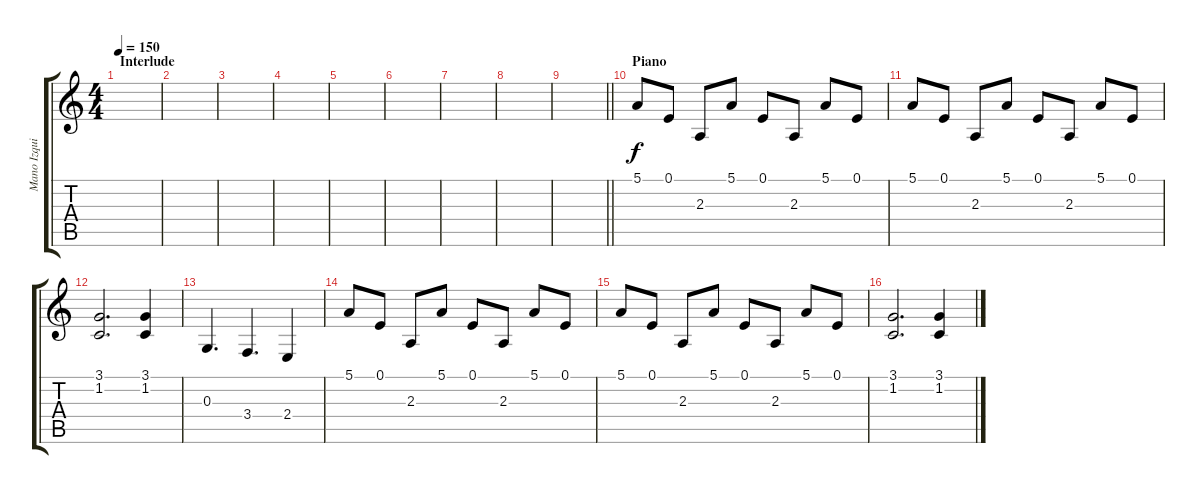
\track ("Mano Izquierda (Puente de Piano)" "Mano Izqui") {instrument acousticgrandpiano}
\staff {score tabs}
\tuning (E4 B3 G3 D3 A2 E2) {hide}
\ts (4 4)
\section ("" "Interlude")
\tempo 150
\clef g2
\ks c
|
|
|
|
|
|
|
|
\barLineRight lightlight
|
\section ("" "Piano")
5.1.8 0.1.8 2.3.8 5.1.8 0.1.8 2.3.8 5.1.8 0.1.8 |
5.1.8 0.1.8 2.3.8 5.1.8 0.1.8 2.3.8 5.1.8 0.1.8 |
(3.1 1.2).2{d} (3.1 1.2).4 |
0.3.4{d} 3.4.4{d} 2.4.4 |
5.1.8 0.1.8 2.3.8 5.1.8 0.1.8 2.3.8 5.1.8 0.1.8 |
5.1.8 0.1.8 2.3.8 5.1.8 0.1.8 2.3.8 5.1.8 0.1.8 |
(3.1 1.2).2{d} (3.1 1.2).4
